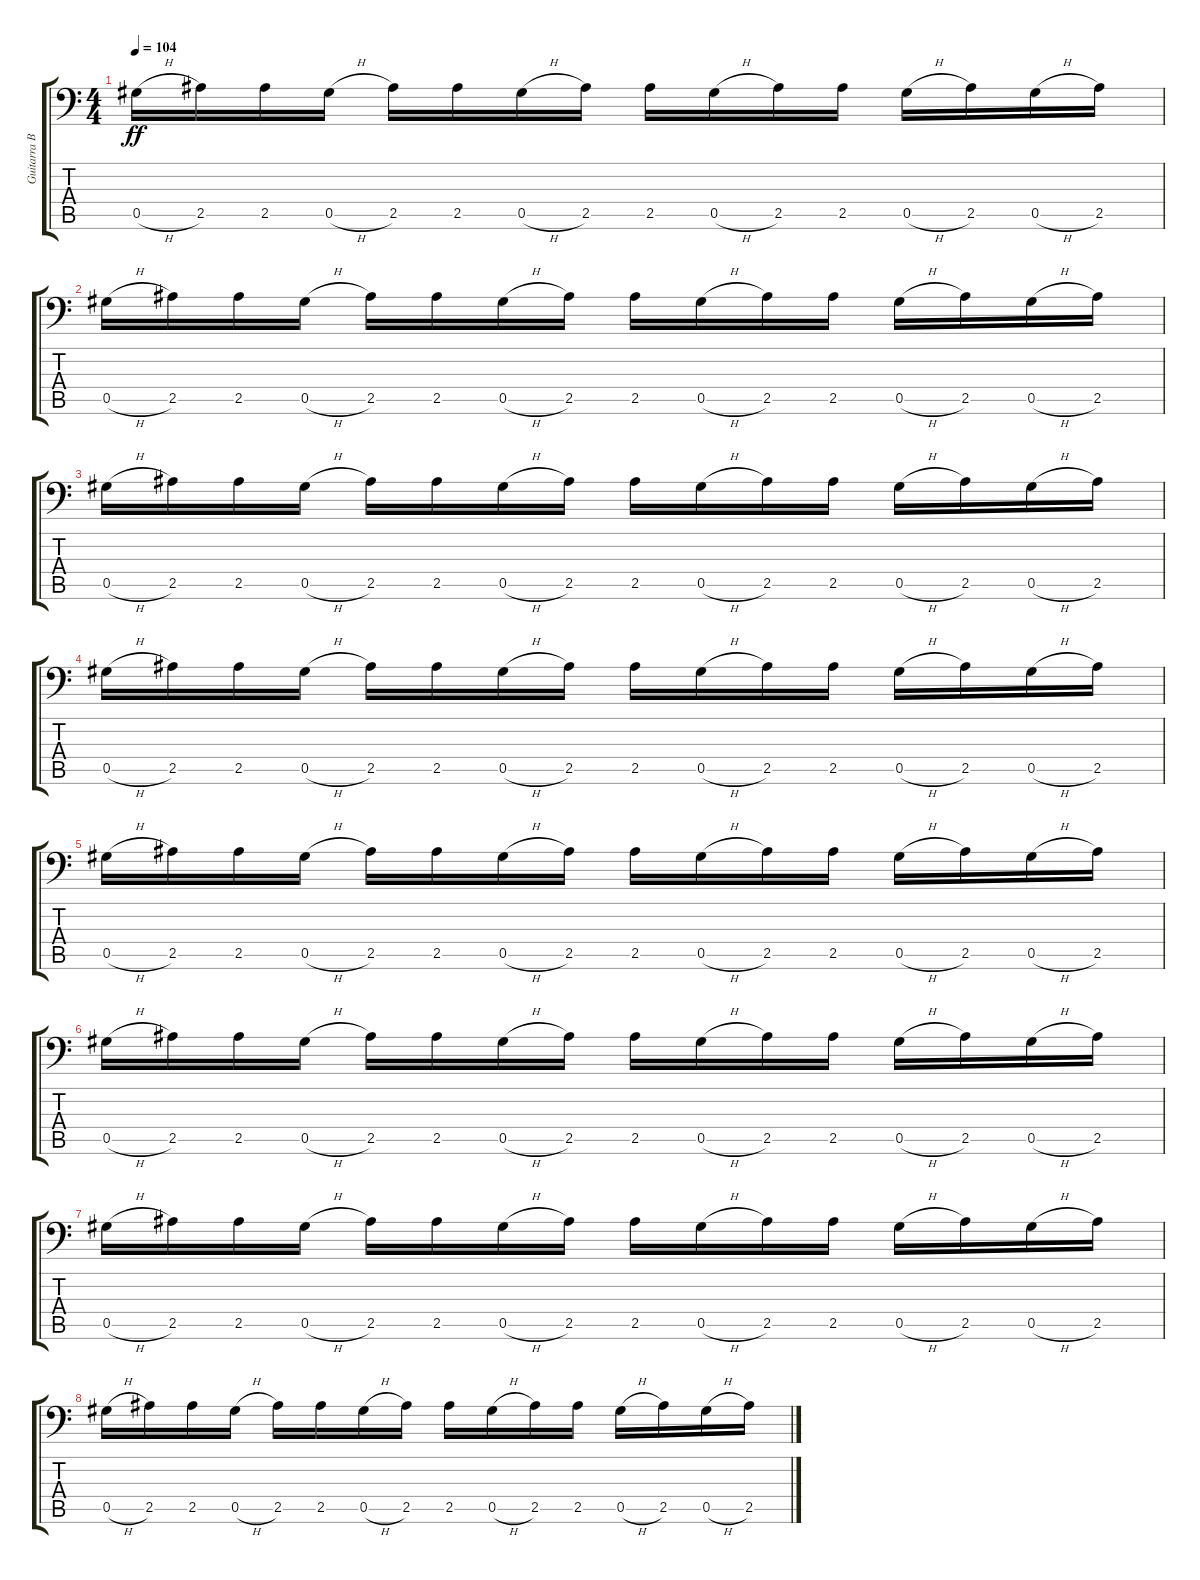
\track ("Guitarra Base" "Guitarra B") {instrument distortionguitar}
\staff {score tabs}
\tuning (Eb4 Bb3 Gb3 Db3 Ab2 Bb1) {hide}
\ts (4 4)
\tempo 104
\clef f4
\ks c
0.5{h}.16{dy ff} 2.5.16 2.5.16 0.5{h}.16 2.5.16 2.5.16 0.5{h}.16 2.5.16 2.5.16 0.5{h}.16 2.5.16 2.5.16 0.5{h}.16 2.5.16 0.5{h}.16 2.5.16 |
0.5{h}.16 2.5.16 2.5.16 0.5{h}.16 2.5.16 2.5.16 0.5{h}.16 2.5.16 2.5.16 0.5{h}.16 2.5.16 2.5.16 0.5{h}.16 2.5.16 0.5{h}.16 2.5.16 |
0.5{h}.16 2.5.16 2.5.16 0.5{h}.16 2.5.16 2.5.16 0.5{h}.16 2.5.16 2.5.16 0.5{h}.16 2.5.16 2.5.16 0.5{h}.16 2.5.16 0.5{h}.16 2.5.16 |
0.5{h}.16 2.5.16 2.5.16 0.5{h}.16 2.5.16 2.5.16 0.5{h}.16 2.5.16 2.5.16 0.5{h}.16 2.5.16 2.5.16 0.5{h}.16 2.5.16 0.5{h}.16 2.5.16 |
0.5{h}.16 2.5.16 2.5.16 0.5{h}.16 2.5.16 2.5.16 0.5{h}.16 2.5.16 2.5.16 0.5{h}.16 2.5.16 2.5.16 0.5{h}.16 2.5.16 0.5{h}.16 2.5.16 |
0.5{h}.16 2.5.16 2.5.16 0.5{h}.16 2.5.16 2.5.16 0.5{h}.16 2.5.16 2.5.16 0.5{h}.16 2.5.16 2.5.16 0.5{h}.16 2.5.16 0.5{h}.16 2.5.16 |
0.5{h}.16 2.5.16 2.5.16 0.5{h}.16 2.5.16 2.5.16 0.5{h}.16 2.5.16 2.5.16 0.5{h}.16 2.5.16 2.5.16 0.5{h}.16 2.5.16 0.5{h}.16 2.5.16 |
0.5{h}.16 2.5.16 2.5.16 0.5{h}.16 2.5.16 2.5.16 0.5{h}.16 2.5.16 2.5.16 0.5{h}.16 2.5.16 2.5.16 0.5{h}.16 2.5.16 0.5{h}.16 2.5.16
